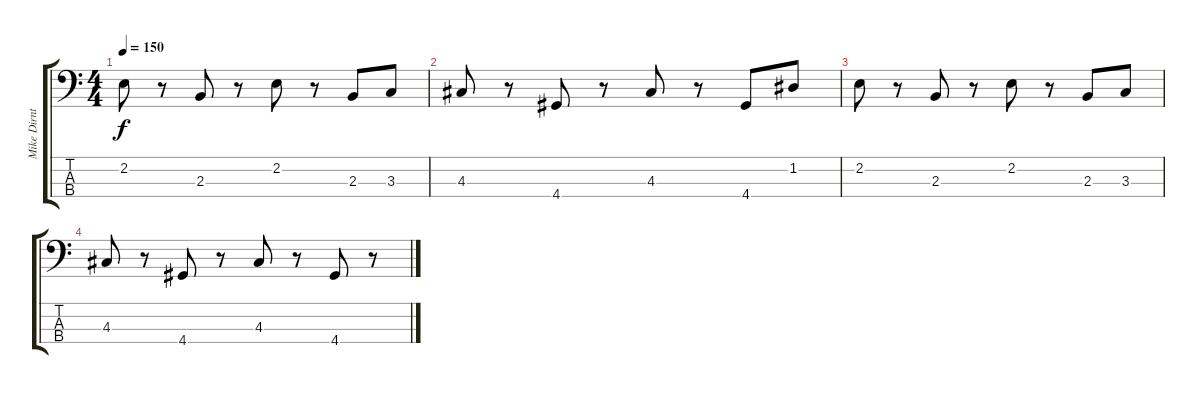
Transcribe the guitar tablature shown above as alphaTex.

\track ("Mike Dirnt" "Mike Dirnt") {instrument electricbasspick}
\staff {score tabs}
\tuning (G2 D2 A1 E1) {hide}
\ts (4 4)
\tempo 150
\clef f4
\ks c
2.2.8{dy f} r.8 2.3.8 r.8 2.2.8 r.8 2.3.8 3.3.8 |
4.3.8 r.8 4.4.8 r.8 4.3.8 r.8 4.4.8 1.2.8 |
2.2.8 r.8 2.3.8 r.8 2.2.8 r.8 2.3.8 3.3.8 |
4.3.8 r.8 4.4.8 r.8 4.3.8 r.8 4.4.8 r.8
